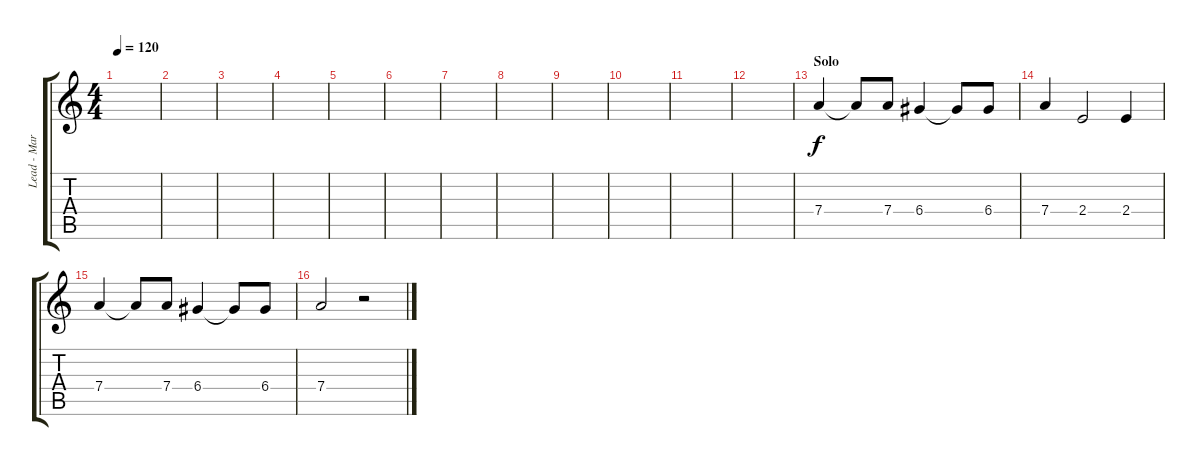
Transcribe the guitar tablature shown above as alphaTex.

\track ("Lead - Marc" "Lead - Mar") {instrument electricguitarclean}
\staff {score tabs}
\tuning (E4 B3 G3 D3 A2 E2) {hide}
\ts (4 4)
\tempo 120
\clef g2
\ks c
|
|
|
|
|
|
|
|
|
|
|
|
\section ("" "Solo")
7.4.4{balance 8} 7.4{t}.8 7.4.8 6.4.4 6.4{t}.8 6.4.8 |
7.4.4 2.4.2 2.4.4 |
7.4.4 7.4{t}.8 7.4.8 6.4.4 6.4{t}.8 6.4.8 |
7.4.2 r.2
